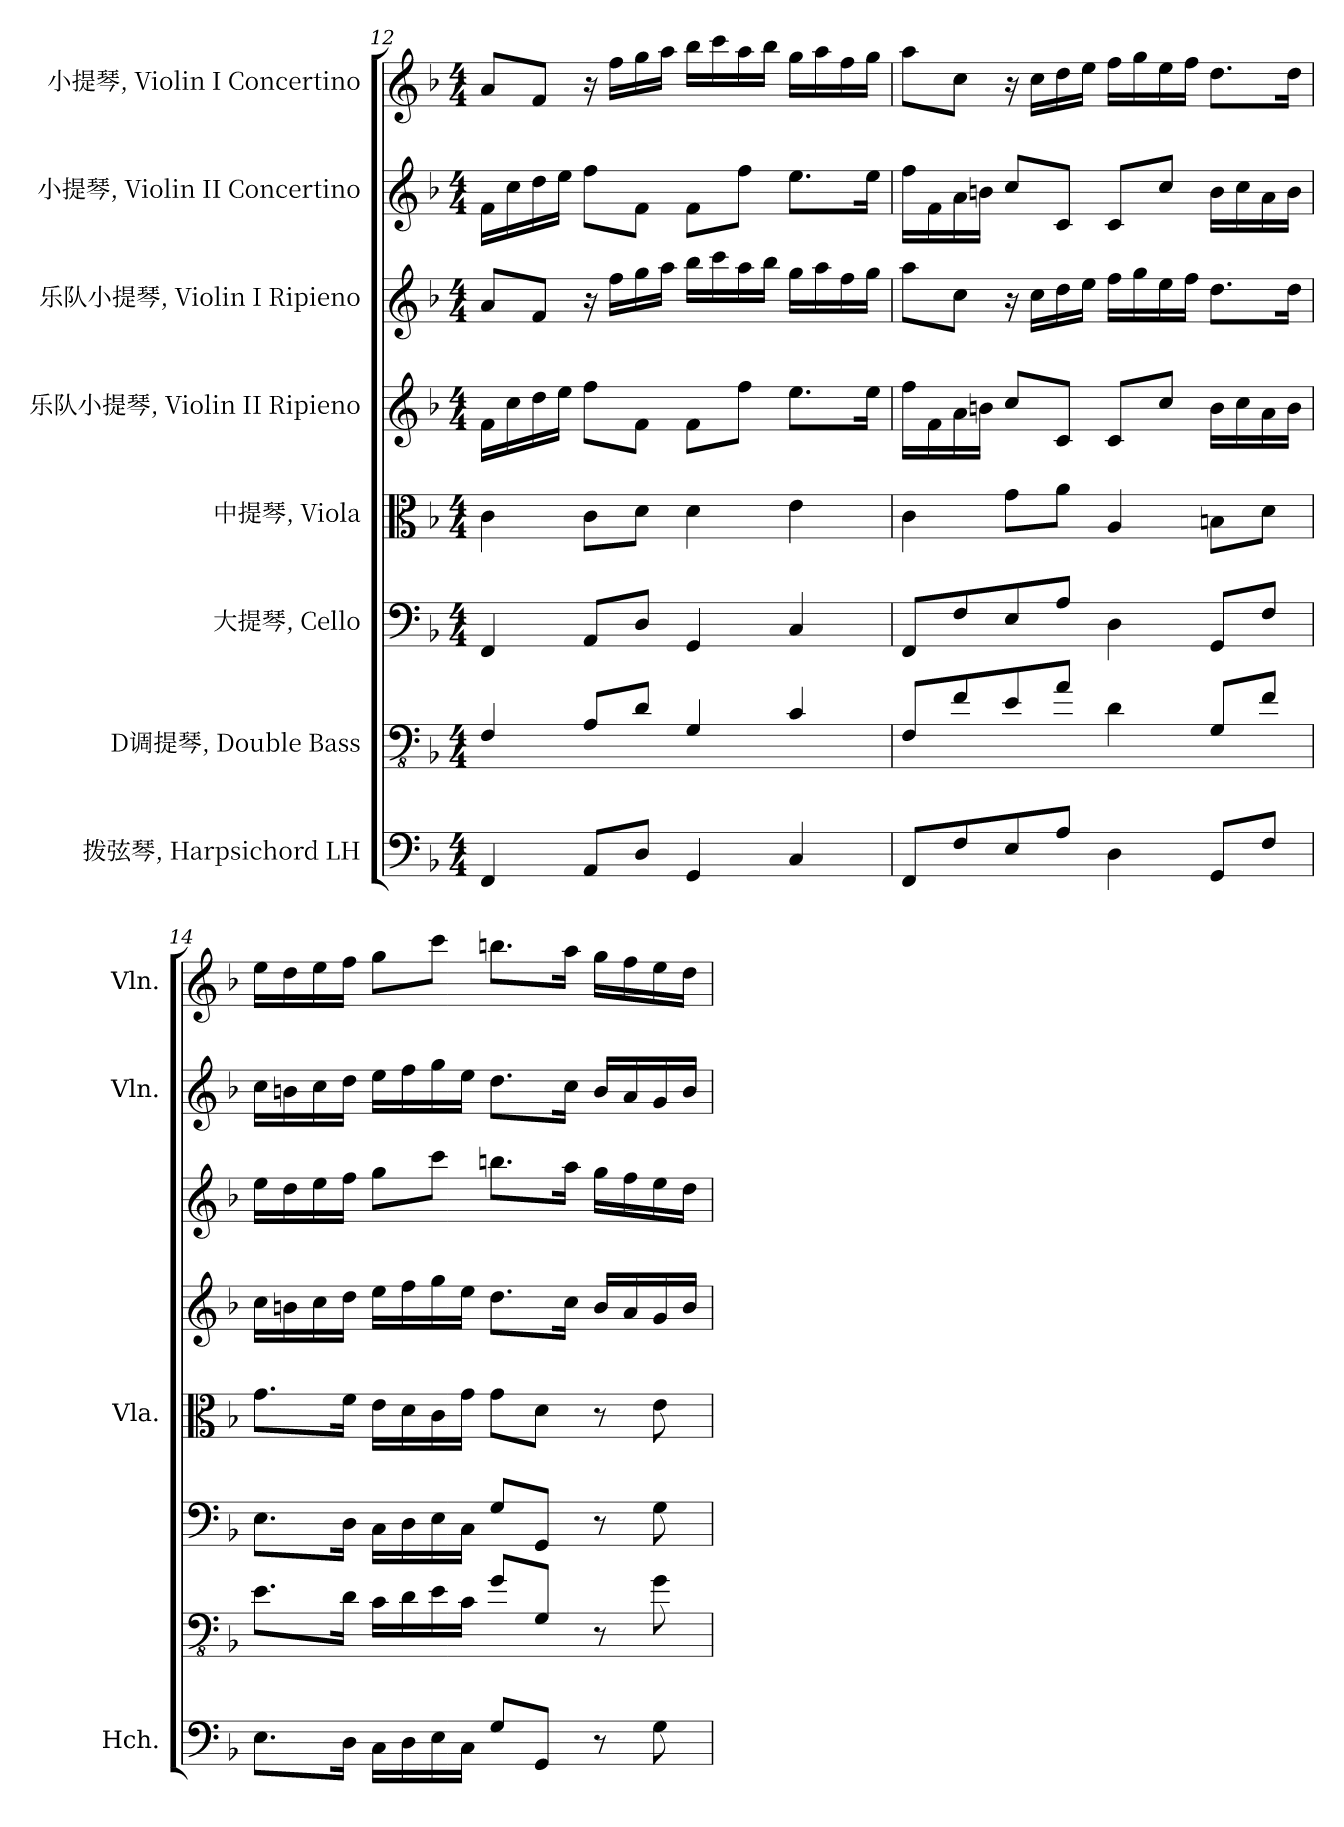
**kern	**kern	**kern	**kern	**kern	**kern	**kern	**kern
*part8	*part7	*part6	*part5	*part4	*part3	*part2	*part1
*staff8	*staff7	*staff6	*staff5	*staff4	*staff3	*staff2	*staff1
*I"拨弦琴, Harpsichord LH	*I"D调提琴, Double Bass	*I"大提琴, Cello	*I"中提琴, Viola	*I"乐队小提琴, Violin II Ripieno	*I"乐队小提琴, Violin I Ripieno	*I"小提琴, Violin II Concertino	*I"小提琴, Violin I Concertino
*I'Hch.	*	*	*I'Vla.	*	*	*I'Vln.	*I'Vln.
!!LO:PB:g=z
*clefF4	*clefFv4	*clefF4	*clefC3	*clefG2	*clefG2	*clefG2	*clefG2
*	*ITrd7c12	*	*	*	*	*	*
*k[b-]	*k[b-]	*k[b-]	*k[b-]	*k[b-]	*k[b-]	*k[b-]	*k[b-]
*M4/4	*M4/4	*M4/4	*M4/4	*M4/4	*M4/4	*M4/4	*M4/4
=12	=12	=12	=12	=12	=12	=12	=12
4FF/	4FFF/	4FF/	4c\	16f\LL	8a/L	16f\LL	8a/L
.	.	.	.	16cc\	.	16cc\	.
.	.	.	.	16dd\	8f/J	16dd\	8f/J
.	.	.	.	16ee\JJ	.	16ee\JJ	.
8AA/L	8AAA/L	8AA/L	8c\L	8ff\L	16r	8ff\L	16r
.	.	.	.	.	16ff\LL	.	16ff\LL
8D/J	8DD/J	8D/J	8d\J	8f\J	16gg\	8f\J	16gg\
.	.	.	.	.	16aa\JJ	.	16aa\JJ
4GG/	4GGG/	4GG/	4d\	8f\L	16bb-\LL	8f\L	16bb-\LL
.	.	.	.	.	16ccc\	.	16ccc\
.	.	.	.	8ff\J	16aa\	8ff\J	16aa\
.	.	.	.	.	16bb-\JJ	.	16bb-\JJ
4C/	4CC/	4C/	4e\	8.ee\L	16gg\LL	8.ee\L	16gg\LL
.	.	.	.	.	16aa\	.	16aa\
.	.	.	.	.	16ff\	.	16ff\
.	.	.	.	16ee\Jk	16gg\JJ	16ee\Jk	16gg\JJ
=13	=13	=13	=13	=13	=13	=13	=13
8FF/L	8FFF/L	8FF/L	4c\	16ff\LL	8aa\L	16ff\LL	8aa\L
.	.	.	.	16f\	.	16f\	.
8F/	8FF/	8F/	.	16a\	8cc\J	16a\	8cc\J
.	.	.	.	16bn\JJ	.	16bn\JJ	.
8E/	8EE/	8E/	8g\L	8cc/L	16r	8cc/L	16r
.	.	.	.	.	16cc\LL	.	16cc\LL
8A/J	8AA/J	8A/J	8a\J	8c/J	16dd\	8c/J	16dd\
.	.	.	.	.	16ee\JJ	.	16ee\JJ
4D\	4DD\	4D\	4A/	8c/L	16ff\LL	8c/L	16ff\LL
.	.	.	.	.	16gg\	.	16gg\
.	.	.	.	8cc/J	16ee\	8cc/J	16ee\
.	.	.	.	.	16ff\JJ	.	16ff\JJ
8GG/L	8GGG/L	8GG/L	8Bn\L	16b\LL	8.dd\L	16b\LL	8.dd\L
.	.	.	.	16cc\	.	16cc\	.
8F/J	8FF/J	8F/J	8d\J	16a\	.	16a\	.
.	.	.	.	16b\JJ	16dd\Jk	16b\JJ	16dd\Jk
!!LO:PB:g=z
=14	=14	=14	=14	=14	=14	=14	=14
8.E\L	8.EE\L	8.E\L	8.g\L	16cc\LL	16ee\LL	16cc\LL	16ee\LL
.	.	.	.	16bn\	16dd\	16bn\	16dd\
.	.	.	.	16cc\	16ee\	16cc\	16ee\
16D\Jk	16DD\Jk	16D\Jk	16f\Jk	16dd\JJ	16ff\JJ	16dd\JJ	16ff\JJ
16C\LL	16CC\LL	16C\LL	16e\LL	16ee\LL	8gg\L	16ee\LL	8gg\L
16D\	16DD\	16D\	16d\	16ff\	.	16ff\	.
16E\	16EE\	16E\	16c\	16gg\	8ccc\J	16gg\	8ccc\J
16C\JJ	16CC\JJ	16C\JJ	16g\JJ	16ee\JJ	.	16ee\JJ	.
8G/L	8GG/L	8G/L	8g\L	8.dd\L	8.bbn\L	8.dd\L	8.bbn\L
8GG/J	8GGG/J	8GG/J	8d\J	.	.	.	.
.	.	.	.	16cc\Jk	16aa\Jk	16cc\Jk	16aa\Jk
8r	8r	8r	8r	16b/LL	16gg\LL	16b/LL	16gg\LL
.	.	.	.	16a/	16ff\	16a/	16ff\
8G\	8GG\	8G\	8e\	16g/	16ee\	16g/	16ee\
.	.	.	.	16b/JJ	16dd\JJ	16b/JJ	16dd\JJ
=	=	=	=	=	=	=	=
*-	*-	*-	*-	*-	*-	*-	*-
